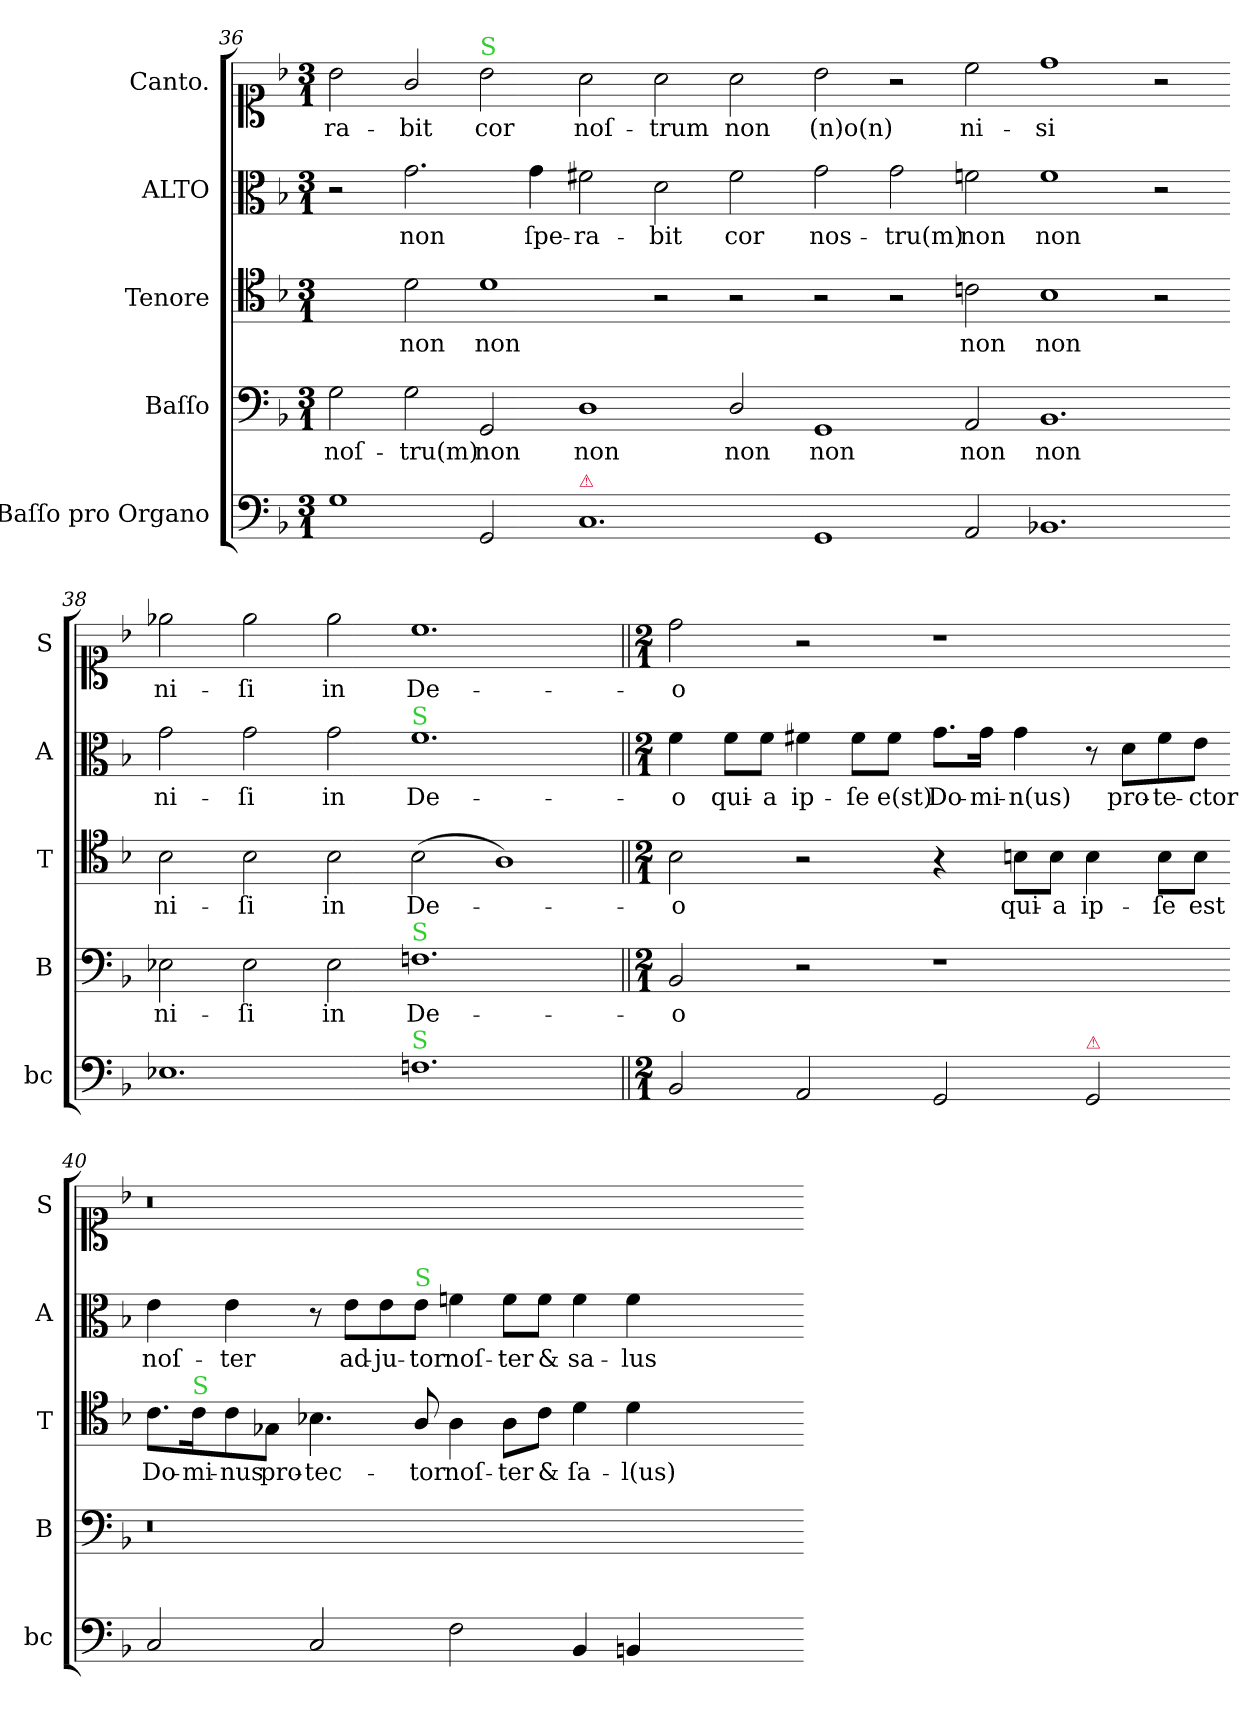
**kern	**kern	**text	**kern	**text	**kern	**text	**kern	**text
*part5	*part4	*part4	*part3	*part3	*part2	*part2	*part1	*part1
*staff5	*staff4	*staff4	*staff3	*staff3	*staff2	*staff2	*staff1	*staff1
*I"Baſſo pro Organo	*I"Baſſo	*	*I"Tenore	*	*I"ALTO	*	*I"Canto.	*
*I'bc	*I'B	*	*I'T	*	*I'A	*	*I'S	*
*clefF4	*clefF4	*	*clefC4	*	*clefC3	*	*clefC1	*
*k[b-]	*k[b-]	*	*k[b-]	*	*k[b-]	*	*k[b-]	*
*d:	*d:	*	*d:	*	*d:	*	*d:	*
*M3/1	*M3/1	*	*M3/1	*	*M3/1	*	*M3/1	*
=36	=36	=36	=36	=36	=36	=36	=36	=36
1G	2G\	noſ-	2ryy	.	2r	.	2b-\	-ra-
.	2G\	-tru(m)	2d\	non	2.g\	non	2g/	-bit
!	!	!	!	!	!	!	!LO:TX:a:color=limegreen:t=S	!
2GG/	2GG/	non	1d	non	.	.	2b-\	cor
.	.	.	.	.	4g\	ſpe-	.	.
!LO:TX:a:color=crimson:t=⚠	!	!	!	!	!	!	!	!
1.C	1D	non	.	.	2f#X\	-ra-	2a\	noſ-
.	.	.	2r	.	2d\	-bit	2a\	-trum
!	!	!LO:LY:i	!	!	!	!	!	!
.	2D/	non	2r	.	2f#\	cor	2a\	non
=37-	=37-	=37-	=37-	=37-	=37-	=37-	=37-	=37-
!	!	!LO:LY:i	!	!	!	!	!	!
1GG	1GG	non	2r	.	2g\	nos-	2b-\	(n)o(n)
.	.	.	2r	.	2g\	-tru(m)	2r	.
!	!	!LO:LY:i	!	!	!	!	!	!LO:LY:i
2AA/	2AA/	non	2cn\	non	2fn\	non	2cc\	ni-
!	!	!LO:LY:i	!	!	!	!	!	!LO:LY:i
1.BB-X	1.BB-	non	1B-	non	1f	non	1dd	-si
.	.	.	2r	.	2r	.	2r	.
=38-	=38-	=38-	=38-	=38-	=38-	=38-	=38-	=38-
1.E-X	2E-X\	ni-	2B-\	ni-	2g\	ni-	2ee-X\	ni-
.	2E-\	-ſi	2B-\	-ſi	2g\	-ſi	2ee-\	-ſi
.	2E-\	in	2B-\	in	2g\	in	2ee-\	in
!	!	!	!	!	!LO:TX:a:color=limegreen:t=S	!	!	!
!	!LO:TX:a:color=limegreen:t=S	!	!	!	!	!	!	!
!LO:TX:a:color=limegreen:t=S	!	!	!	!	!	!	!	!
1.Fn	1.Fn	De-	(2B-\	De-	1.f	De-	1.cc	De-
.	.	.	1A)	.	.	.	.	.
=39||	=39||	=39||	=39||	=39||	=39||	=39||	=39||	=39||
*M2/1	*M2/1	*	*M2/1	*	*M2/1	*	*M2/1	*
2BB-/	2BB-/	-o	2B-\	-o	4f\	-o	2dd\	-o
.	.	.	.	.	8f\L	qui-	.	.
.	.	.	.	.	8f\J	-a	.	.
2AA/	2r	.	2r	.	4f#X\	ip-	2r	.
.	.	.	.	.	8f#\L	-ſe	.	.
.	.	.	.	.	8f#\J	e(st)	.	.
2GG/	1r	.	4r	.	8.g\L	Do-	1r	.
.	.	.	.	.	16g\Jk	-mi-	.	.
.	.	.	8Bn\L	qui-	4g\	-n(us)	.	.
.	.	.	8B\J	-a	.	.	.	.
!LO:TX:a:color=crimson:t=⚠	!	!	!	!	!	!	!	!
2GG/	.	.	4B\	ip-	8r	.	.	.
.	.	.	.	.	8d\L	pro-	.	.
.	.	.	8B\L	-ſe	8f#\	-te-	.	.
.	.	.	8B\J	est	8e\J	-ctor	.	.
=40-	=40-	=40-	=40-	=40-	=40-	=40-	=40-	=40-
2C/	0.r	.	8.c\L	Do-	4e\	noſ-	0.r	.
!	!	!	!LO:TX:a:color=limegreen:t=S	!	!	!	!	!
.	.	.	16c\K	-mi-	.	.	.	.
.	.	.	8c\	-nus	4e\	-ter	.	.
.	.	.	8G-X\J	pro-	.	.	.	.
2C/	.	.	4.B-X\	-tec-	8r	.	.	.
.	.	.	.	.	8e\L	ad-	.	.
.	.	.	.	.	8e\	-ju-	.	.
!	!	!	!	!	!LO:TX:a:color=limegreen:t=S	!	!	!
.	.	.	8A/	-tor	8e\J	-tor	.	.
2F\	.	.	4A\	noſ-	4fn\	noſ-	.	.
.	.	.	8A\L	-ter	8f\L	-ter	.	.
.	.	.	8c\J	&	8f\J	&	.	.
4BB-/	.	.	4d\	ſa-	4f\	sa-	.	.
4BBn/	.	.	4d\	-l(us)	4f\	-lus	.	.
1ryy	.	.	1ryy	.	1ryy	.	.	.
=-	=-	=-	=-	=-	=-	=-	=-	=-
*-	*-	*-	*-	*-	*-	*-	*-	*-
